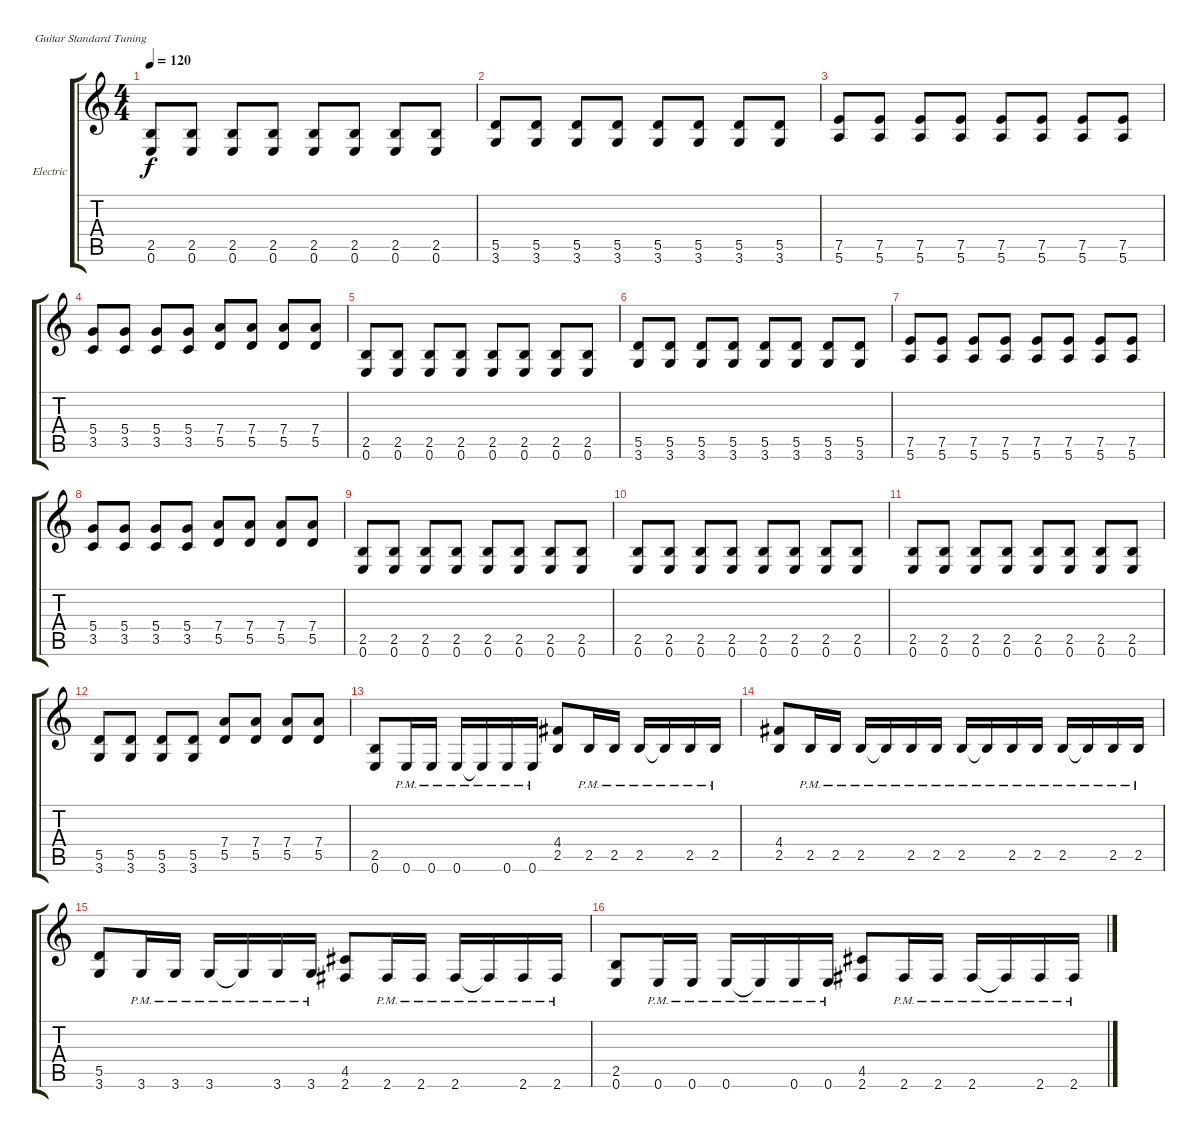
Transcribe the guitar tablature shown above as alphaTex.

\defaultSystemsLayout 4
\bracketExtendMode groupsimilarinstruments
\firstSystemTrackNameOrientation horizontal
\otherSystemsTrackNameOrientation horizontal
\track ("Electric Guitar" "Electric") {instrument distortionguitar}
\staff {score tabs}
\tuning (E4 B3 G3 D3 A2 E2)
\ts (4 4)
\tempo 120
\clef g2
\scale
0.333333
\ks c
(2.5 0.6).8{dy f} (0.6 2.5).8 (2.5 0.6).8 (2.5 0.6).8 (2.5 0.6).8 (0.6 2.5).8 (2.5 0.6).8 (0.6 2.5).8 |
\scale
0.333333 (5.5 3.6).8 (5.5 3.6).8 (5.5 3.6).8 (5.5 3.6).8 (5.5 3.6).8 (5.5 3.6).8 (5.5 3.6).8 (5.5 3.6).8 |
\scale
0.333333 (7.5 5.6).8 (7.5 5.6).8 (7.5 5.6).8 (7.5 5.6).8 (7.5 5.6).8 (7.5 5.6).8 (7.5 5.6).8 (7.5 5.6).8 |
\scale
0.333333 (3.5 5.4).8 (3.5 5.4).8 (3.5 5.4).8 (3.5 5.4).8 (5.5 7.4).8 (5.5 7.4).8 (5.5 7.4).8 (5.5 7.4).8 |
\scale
0.333333 (2.5 0.6).8 (0.6 2.5).8 (2.5 0.6).8 (2.5 0.6).8 (2.5 0.6).8 (0.6 2.5).8 (2.5 0.6).8 (0.6 2.5).8 |
\scale
0.333333 (5.5 3.6).8 (5.5 3.6).8 (5.5 3.6).8 (5.5 3.6).8 (5.5 3.6).8 (5.5 3.6).8 (5.5 3.6).8 (5.5 3.6).8 |
\scale
0.333333 (7.5 5.6).8 (7.5 5.6).8 (7.5 5.6).8 (7.5 5.6).8 (7.5 5.6).8 (7.5 5.6).8 (7.5 5.6).8 (7.5 5.6).8 |
\scale
0.333333 (3.5 5.4).8 (3.5 5.4).8 (3.5 5.4).8 (3.5 5.4).8 (5.5 7.4).8 (5.5 7.4).8 (5.5 7.4).8 (5.5 7.4).8 |
\scale
0.333333 (2.5 0.6).8 (0.6 2.5).8 (2.5 0.6).8 (2.5 0.6).8 (2.5 0.6).8 (0.6 2.5).8 (2.5 0.6).8 (0.6 2.5).8 |
\scale
0.333333 (2.5 0.6).8 (0.6 2.5).8 (2.5 0.6).8 (2.5 0.6).8 (2.5 0.6).8 (0.6 2.5).8 (2.5 0.6).8 (0.6 2.5).8 |
\scale
0.333333 (2.5 0.6).8 (0.6 2.5).8 (2.5 0.6).8 (2.5 0.6).8 (2.5 0.6).8 (0.6 2.5).8 (2.5 0.6).8 (0.6 2.5).8 |
\scale
0.333333 (5.5 3.6).8 (3.6 5.5).8 (5.5 3.6).8 (5.5 3.6).8 (5.5 7.4).8 (5.5 7.4).8 (5.5 7.4).8 (5.5 7.4).8 |
\scale
0.333333 (0.6 2.5).8 0.6{pm}.16 0.6{pm}.16 0.6{pm}.16 0.6{pm t}.16 0.6{pm}.16 0.6{pm}.16 (2.5 4.4).8 2.5{pm}.16 2.5{pm}.16 2.5{pm}.16 2.5{pm t}.16 2.5{pm}.16 2.5{pm}.16 |
\scale
0.333333 (2.5 4.4).8 2.5{pm}.16 2.5{pm}.16 2.5{pm}.16 2.5{pm t}.16 2.5{pm}.16 2.5{pm}.16 2.5{pm}.16 2.5{pm t}.16 2.5{pm}.16 2.5{pm}.16 2.5{pm}.16 2.5{pm t}.16 2.5{pm}.16 2.5{pm}.16 |
\scale
0.333333 (3.6 5.5).8 3.6{pm}.16 3.6{pm}.16 3.6{pm}.16 3.6{pm t}.16 3.6{pm}.16 3.6{pm}.16 (2.6 4.5).8 2.6{pm}.16 2.6{pm}.16 2.6{pm}.16 2.6{pm t}.16 2.6{pm}.16 2.6{pm}.16 |
\scale
0.333333 (0.6 2.5).8 0.6{pm}.16 0.6{pm}.16 0.6{pm}.16 0.6{pm t}.16 0.6{pm}.16 0.6{pm}.16 (2.6 4.5).8 2.6{pm}.16 2.6{pm}.16 2.6{pm}.16 2.6{pm t}.16 2.6{pm}.16 2.6{pm}.16
